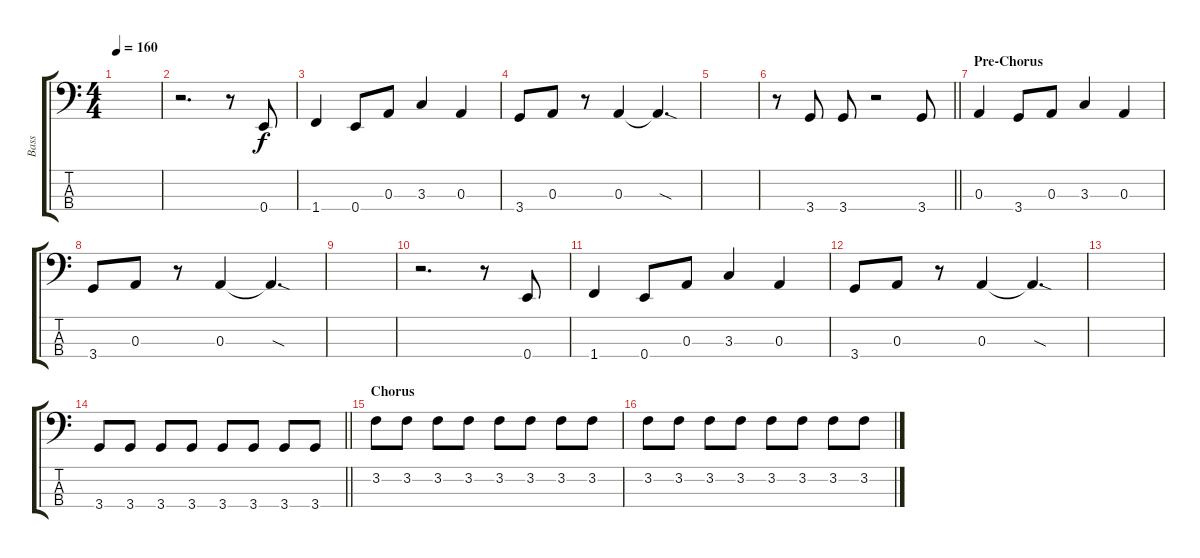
\track ("Bass" "Bass") {instrument electricbassfinger}
\staff {score tabs}
\tuning (G2 D2 A1 E1) {hide}
\ts (4 4)
\tempo 160
\clef f4
\ks c
|
r.2{d} r.8 0.4.8 |
1.4.4 0.4.8 0.3.8 3.3.4 0.3.4 |
3.4.8 0.3.8 r.8 0.3.4 0.3{sod t}.4{d} |
|
\barLineRight lightlight
r.8 3.4.8 3.4.8 r.2 3.4.8 |
\section ("" "Pre-Chorus")
0.3.4 3.4.8 0.3.8 3.3.4 0.3.4 |
3.4.8 0.3.8 r.8 0.3.4 0.3{sod t}.4{d} |
|
r.2{d} r.8 0.4.8 |
1.4.4 0.4.8 0.3.8 3.3.4 0.3.4 |
3.4.8 0.3.8 r.8 0.3.4 0.3{sod t}.4{d} |
|
\barLineRight lightlight
3.4.8 3.4.8 3.4.8 3.4.8 3.4.8 3.4.8 3.4.8 3.4.8 |
\section ("" "Chorus")
3.2.8 3.2.8 3.2.8 3.2.8 3.2.8 3.2.8 3.2.8 3.2.8 |
3.2.8 3.2.8 3.2.8 3.2.8 3.2.8 3.2.8 3.2.8 3.2.8
